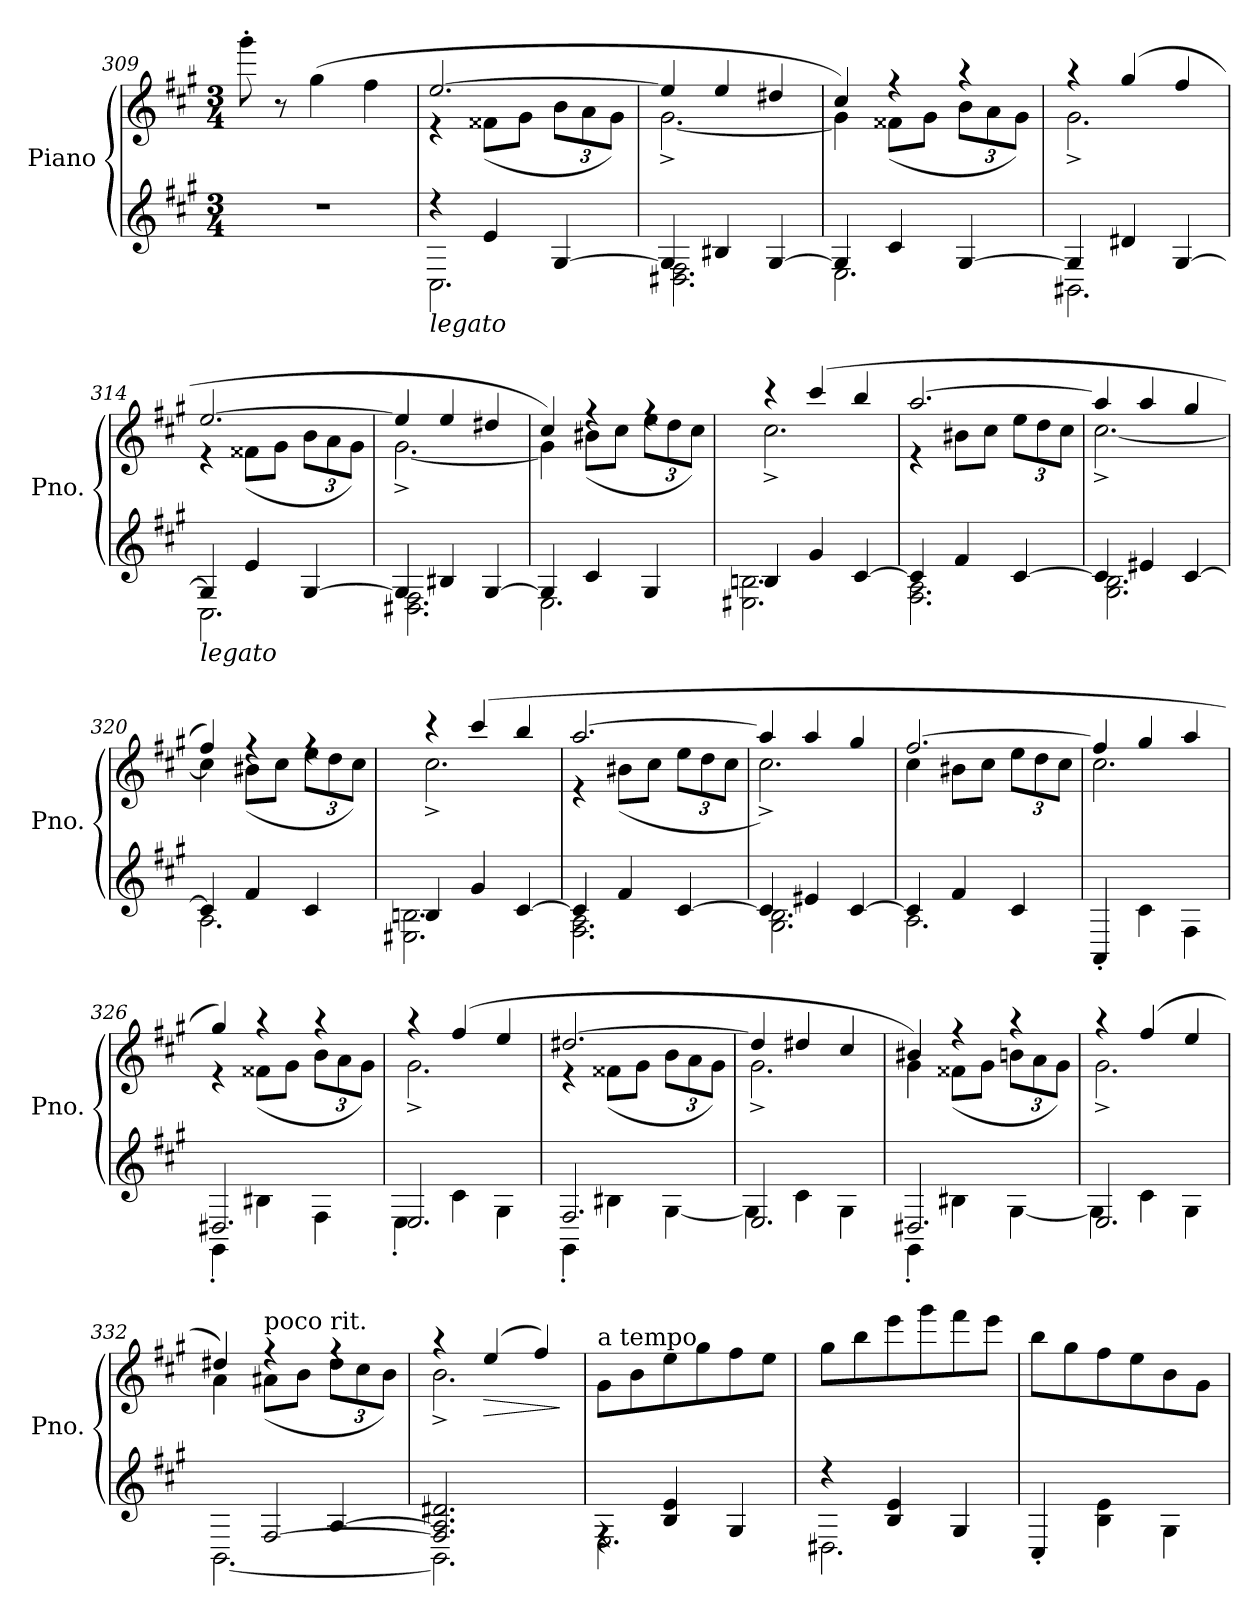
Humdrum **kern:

**kern	**kern	**dynam
*part1	*part1	*part1
*staff2	*staff1	*staff1/2
*I"Piano	*	*
*I'Pno.	*	*
*clefG2	*clefG2	*
*k[f#c#g#]	*k[f#c#g#]	*
*M3/4	*M3/4	*
=309	=309	=309
2.r	8ggg#'!\	.
.	8r	.
!	!	!LO:DY:b
!	!	!LO:DY:n=1:b
.	(>4gg#\	other-dynamics other-dynamics
.	4ff#\	.
=310	=310	=310
*^	*^	*
!LO:TX:b:i:t=legato	!	!	!	!
4r	2.C#\	[2.ee/	4re	.
4e/	.	.	(<8f##X\L	.
.	.	.	8g#\J	.
*	*	*	*Xbrackettup	*
[4G#/	.	.	12b\L	.
.	.	.	12a\	.
.	.	.	12g#\J)	.
!!LO:LB:g=z	!!
=311	=311	=311	=311	=311
4G#/]	2.D#X\ 2.F#\	4ee/]	[2.g#^\	.
4B#X/	.	4ee/	.	.
[4G#/	.	4dd#X/	.	.
=312	=312	=312	=312	=312
4G#/]	2.E\	4cc#/)	4g#\]	.
4c#/	.	4r	(<8f##X\L	.
.	.	.	8g#\J	.
[4G#/	.	4r	12b\L	.
.	.	.	12a\	.
.	.	.	12g#\J)	.
=313	=313	=313	=313	=313
4G#/]	2.BB#X\	4r	2.g#^\	.
4d#X/	.	(>4gg#/	.	.
[4G#/	.	4ff#/	.	.
=314	=314	=314	=314	=314
!LO:TX:b:i:t=legato	!	!	!	!
4G#/]	2.C#\	[2.ee/	4re	.
4e/	.	.	(<8f##X\L	.
.	.	.	8g#\J	.
[4G#/	.	.	12b\L	.
.	.	.	12a\	.
.	.	.	12g#\J)	.
=315	=315	=315	=315	=315
4G#/]	2.D#X\ 2.F#\	4ee/]	[2.g#^\	.
4B#X/	.	4ee/	.	.
[4G#/	.	4dd#X/	.	.
=316	=316	=316	=316	=316
4G#/]	2.E\	4cc#/)	4g#\]	.
4c#/	.	4rff	(<8b#X\L	.
.	.	.	8cc#\J	.
4G#/	.	4rff	12ee\L	.
.	.	.	12dd\	.
.	.	.	12cc#\J)	.
!!LO:LB:g=z	!!
=317	=317	=317	=317	=317
4B/	2.E#X\ 2.Bn\	4r	2.cc#^\	.
4g#/	.	(>4ccc#/	.	.
[4c#/	.	4bb/	.	.
=318	=318	=318	=318	=318
4c#/]	2.F#\ 2.A\	[2.aa/	4re	.
4f#/	.	.	8b#X\L	.
.	.	.	8cc#\J	.
[4c#/	.	.	12ee\L	.
.	.	.	12dd\	.
.	.	.	12cc#\J	.
=319	=319	=319	=319	=319
4c#/]	2.G#\ 2.B\	4aa/]	[2.cc#^\	.
4e#X/	.	4aa/	.	.
[4c#/	.	4gg#/	.	.
=320	=320	=320	=320	=320
4c#/]	2.A\	4ff#/)	4cc#\]	.
4f#/	.	4rff	(<8b#X\L	.
.	.	.	8cc#\J	.
4c#/	.	4rff	12ee\L	.
.	.	.	12dd\	.
.	.	.	12cc#\J)	.
=321	=321	=321	=321	=321
4B/	2.E#X\ 2.Bn\	4r	2.cc#^\	.
4g#/	.	(>4ccc#/	.	.
[4c#/	.	4bb/	.	.
=322	=322	=322	=322	=322
4c#/]	2.F#\ 2.A\	[2.aa/	4re	.
4f#/	.	.	(<8b#X\L	.
.	.	.	8cc#\J	.
[4c#/	.	.	12ee\L	.
.	.	.	12dd\	.
.	.	.	12cc#\J	.
!!LO:LB:g=z	!!
=323	=323	=323	=323	=323
4c#/]	2.G#\ 2.B\	4aa/]	2.cc#^\)	.
4e#X/	.	4aa/	.	.
[4c#/	.	4gg#/	.	.
=324	=324	=324	=324	=324
4c#/]	2.A\	[2.ff#/	4cc#\	.
4f#/	.	.	8b#X\L	.
.	.	.	8cc#\J	.
4c#/	.	.	12ee\L	.
.	.	.	12dd\	.
.	.	.	12cc#\J	.
*v	*v	*	*	*
=325	=325	=325	=325
4AA'/	4ff#/]	2.cc#\	.
4c#\	4gg#/	.	.
4F#\	4aa/	.	.
=326	=326	=326	=326
*^	*	*	*
2.D#X/	4GG#'\	4gg#/)	4r	.
.	4B#X\	4r	(<8f##X\L	.
.	.	.	8g#\J	.
.	4F#\	4r	12b\L	.
.	.	.	12a\	.
.	.	.	12g#\J)	.
=327	=327	=327	=327	=327
2.E/	4E'\	4r	2.g#^\	.
.	4c#\	(>4ff#/	.	.
.	4G#\	4ee/	.	.
=328	=328	=328	=328	=328
2.F#/	4GG#'\	[2.dd#X/	4re	.
.	4B#X\	.	(<8f##X\L	.
.	.	.	8g#\J	.
.	[4G#\	.	12b\L	.
.	.	.	12a\	.
.	.	.	12g#\J)	.
=329	=329	=329	=329	=329
2.E/	4G#\]	4dd#/]	2.g#^\	.
.	4c#\	4dd#X/	.	.
.	4G#\	4cc#/	.	.
!!LO:PB:g=z	!!
=330	=330	=330	=330	=330
2.D#X/	4GG#'\	4b#X/)	4g#\	.
.	4B#X\	4r	(<8f##X\L	.
.	.	.	8g#\J	.
.	[4G#\	4r	12bn\L	.
.	.	.	12a\	.
.	.	.	12g#\J)	.
=331	=331	=331	=331	=331
2.E/	4G#\]	4r	2.g#^\	.
.	4c#\	(>4ff#/	.	.
.	4G#\	4ee/	.	.
=332	=332	=332	=332	=332
*	*^	*	*	*
4ryy	[2.BB\	4ryy	4dd#X/)	4a\	.
!	!	!	!LO:TX:a:t=poco rit.	!	!
4ryy	.	[2F#/	4rff	(<8a#X\L	.
.	.	.	.	8b\J	.
[4A/	.	.	4rff	12dd#\L	.
.	.	.	.	12cc#\	.
.	.	.	.	12b\J)	.
*	*v	*v	*	*	*
=333	=333	=333	=333	=333
2.F#/] 2.A/] 2.d#X/	2.BB\]	4r	2.b^\	.
!	!	!	!	!LO:HP:b
.	.	(>4ee/	.	>
.	.	4ff#/)	.	.
*v	*v	*	*	*
*	*v	*v	*
.	.	]
=334	=334	=334
*^	*	*
!	!	!LO:TX:a:t=a tempo	!
!	!	!	!LO:DY:b
4rF	2.E\	8g#\L	other-dynamics
.	.	8b\	.
4B/ 4e/	.	8ee\	.
.	.	8gg#\	.
4G#/	.	8ff#\	.
.	.	8ee\J	.
=335	=335	=335	=335
4r	2.D#X\	8gg#\L	.
.	.	8bb\	.
4B/ 4e/	.	8eee\	.
.	.	8ggg#\	.
4G#/	.	8fff#\	.
.	.	8eee\J	.
*v	*v	*	*
=336	=336	=336
4C#'/	8bb\L	.
.	8gg#\	.
4B\ 4e\	8ff#\	.
.	8ee\	.
4G#\	8b\	.
.	8g#\J	.
=	=	=
*-	*-	*-
